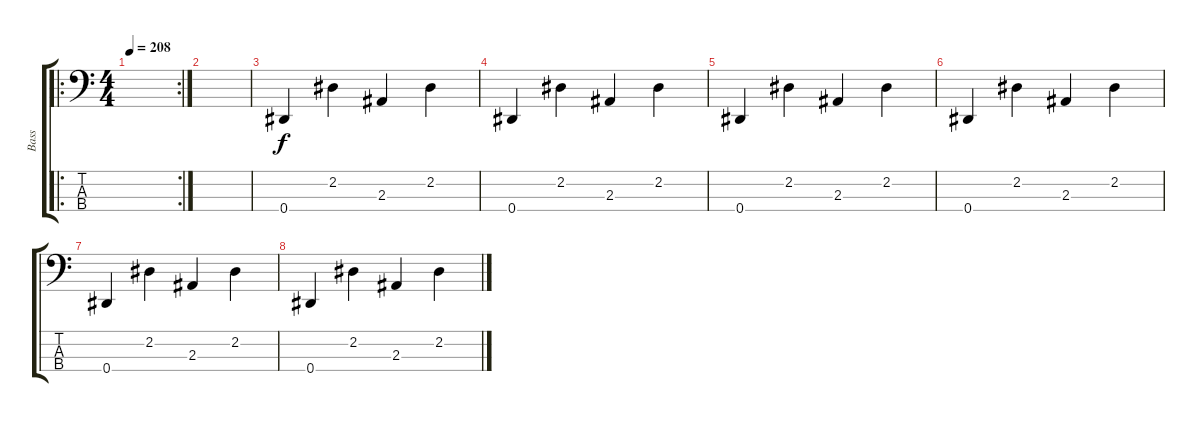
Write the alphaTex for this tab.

\track ("Bass" "Bass") {instrument electricbassfinger}
\staff {score tabs}
\tuning (Gb2 Db2 Ab1 Eb1) {hide}
\ro
\rc 2
\ts (4 4)
\tempo 208
\clef f4
\ks c
|
|
0.4.4 2.2.4 2.3.4 2.2.4 |
0.4.4 2.2.4 2.3.4 2.2.4 |
0.4.4 2.2.4 2.3.4 2.2.4 |
0.4.4 2.2.4 2.3.4 2.2.4 |
0.4.4 2.2.4 2.3.4 2.2.4 |
0.4.4 2.2.4 2.3.4 2.2.4
